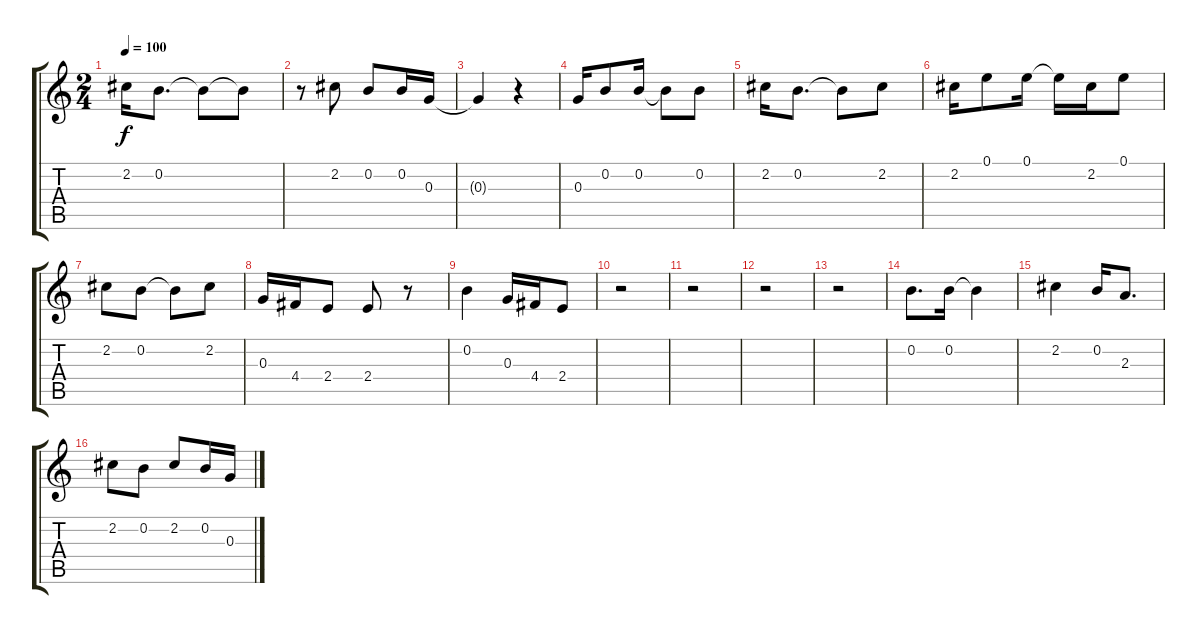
\track "" {instrument altosax}
\staff {score tabs}
\tuning (E5 B4 G4 D4 A3 E3) {hide}
\ts (2 4)
\tempo 100
\clef g2
\ks c
2.2.16{dy f} 0.2.8{d} 0.2{t}.8 0.2{t}.8 |
r.8 2.2.8 0.2.8 0.2.16 0.3.16 |
0.3{t}.4 r.4 |
0.3.16 0.2.8 0.2.16 0.2{t}.8 0.2.8 |
2.2.16 0.2.8{d} 0.2{t}.8 2.2.8 |
2.2.16 0.1.8 0.1.16 0.1{t}.16 2.2.16 0.1.8 |
2.2.8 0.2.8 0.2{t}.8 2.2.8 |
0.3.16 4.4.16 2.4.8 2.4.8 r.8 |
0.2.4 0.3.16 4.4.16 2.4.8 |
r.2 |
r.2 |
r.2 |
r.2 |
0.2.8{d} 0.2.16 0.2{t}.4 |
2.2.4 0.2.16 2.3.8{d} |
2.2.8 0.2.8 2.2.8 0.2.16 0.3.16
